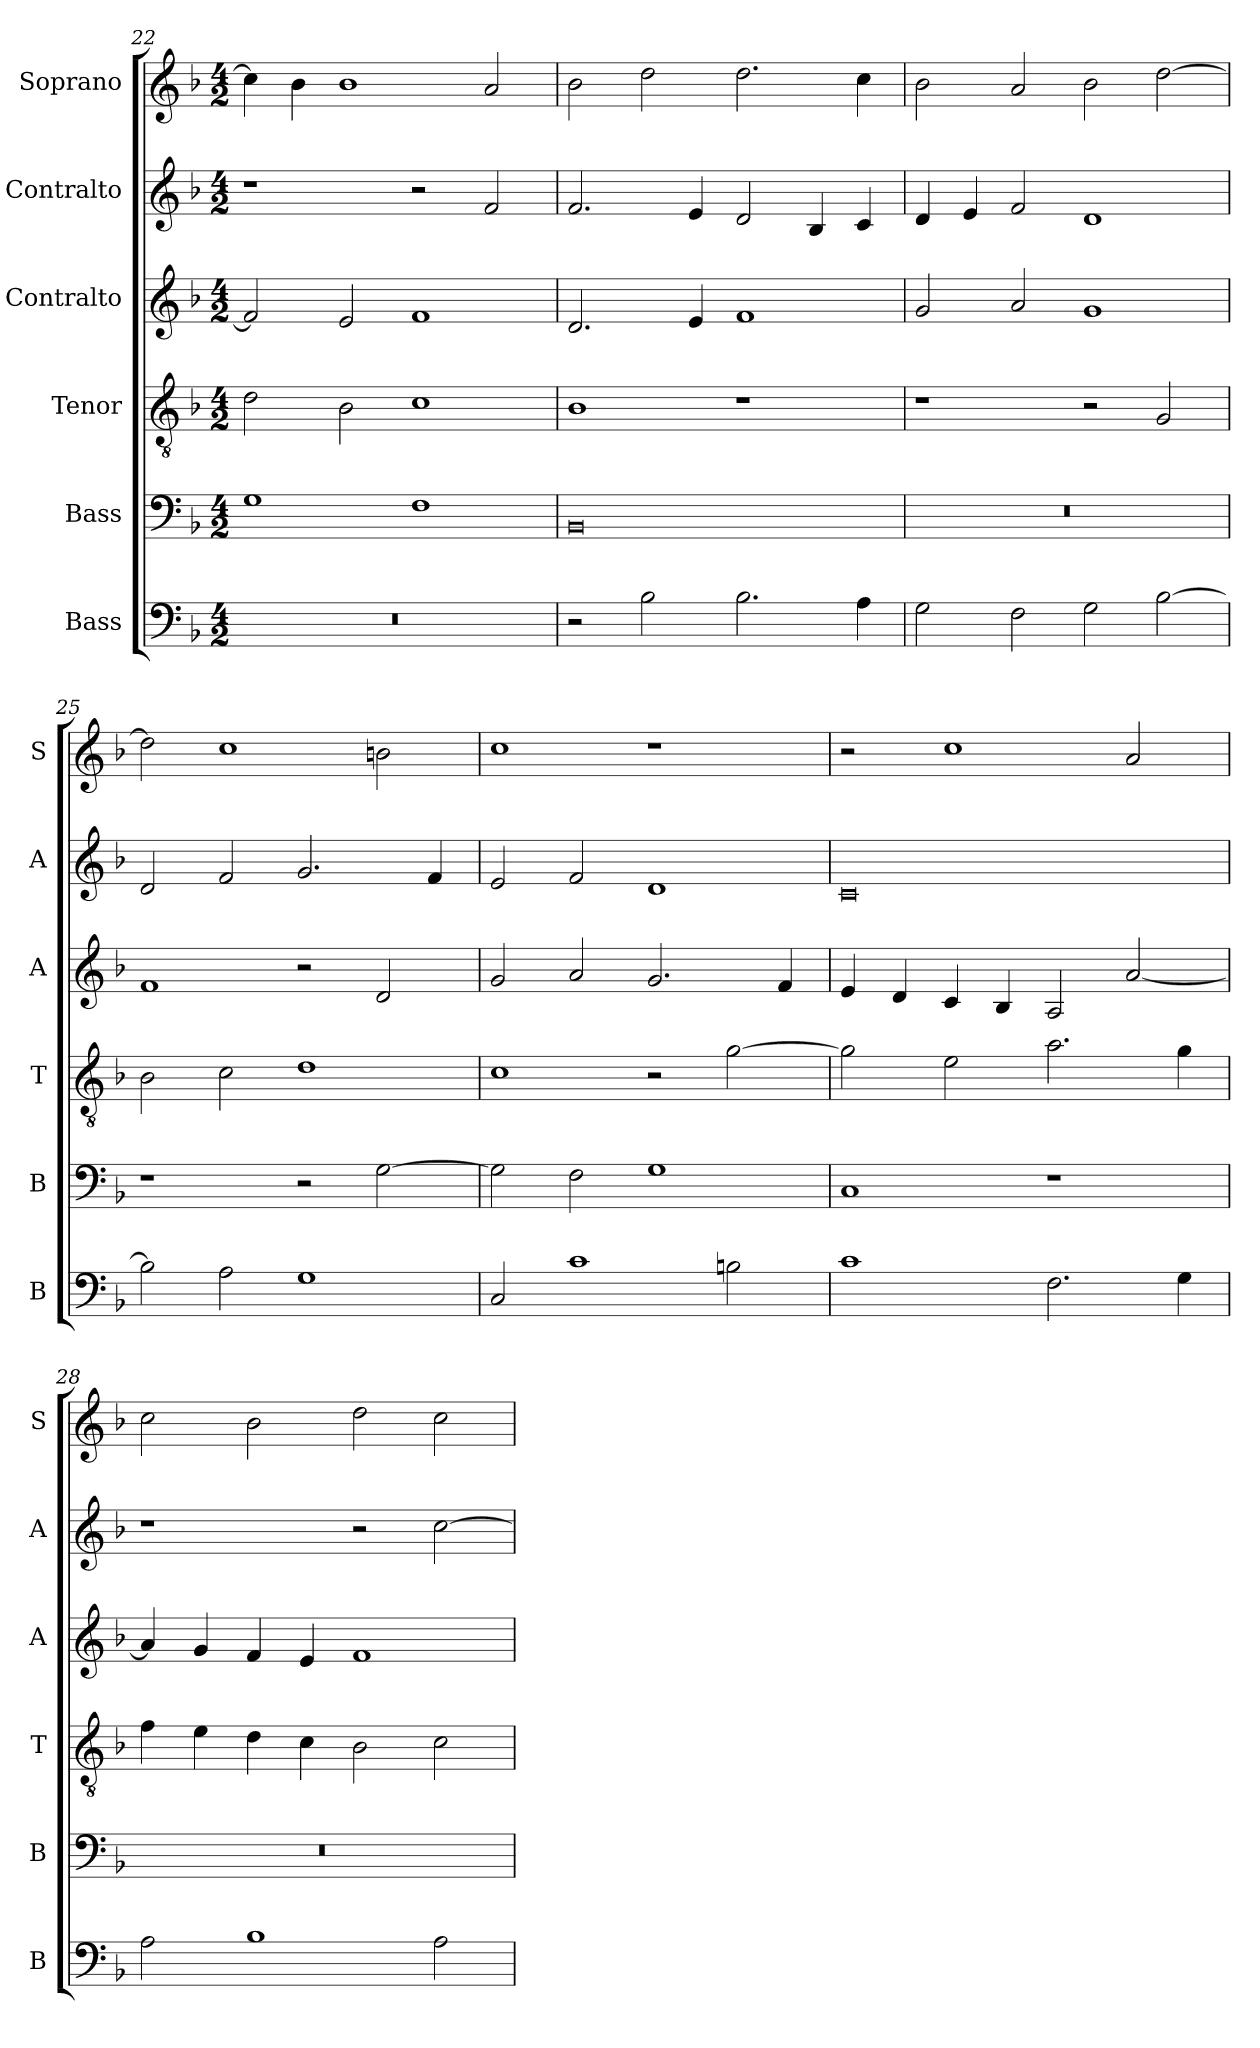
**kern	**kern	**kern	**kern	**kern	**kern
*part6	*part5	*part4	*part3	*part2	*part1
*staff6	*staff5	*staff4	*staff3	*staff2	*staff1
*I"Bass	*I"Bass	*I"Tenor	*I"Contralto	*I"Contralto	*I"Soprano
*I'B	*I'B	*I'T	*I'A	*I'A	*I'S
*clefF4	*clefF4	*clefGv2	*clefG2	*clefG2	*clefG2
*k[b-]	*k[b-]	*k[b-]	*k[b-]	*k[b-]	*k[b-]
*F:ion	*F:ion	*F:ion	*F:ion	*F:ion	*F:ion
*M4/2	*M4/2	*M4/2	*M4/2	*M4/2	*M4/2
=22	=22	=22	=22	=22	=22
0r	1G	2d	2f]	1r	4cc]
.	.	.	.	.	4b-
.	.	2B-	2e	.	1b-
.	1F	1c	1f	2r	.
.	.	.	.	2f	2a
=23	=23	=23	=23	=23	=23
2r	0BB-	1B-	2.d	2.f	2b-
2B-	.	.	.	.	2dd
.	.	.	4e	4e	.
2.B-	.	1r	1f	2d	2.dd
.	.	.	.	4B-	.
4A	.	.	.	4c	4cc
=24	=24	=24	=24	=24	=24
2G	0r	1r	2g	4d	2b-
.	.	.	.	4e	.
2F	.	.	2a	2f	2a
2G	.	2r	1g	1d	2b-
[2B-	.	2G	.	.	[2dd
=25	=25	=25	=25	=25	=25
2B-]	1r	2B-	1f	2d	2dd]
2A	.	2c	.	2f	1cc
1G	2r	1d	2r	2.g	.
.	[2G	.	2d	.	2bn
.	.	.	.	4f	.
=26	=26	=26	=26	=26	=26
2C	2G]	1c	2g	2e	1cc
1c	2F	.	2a	2f	.
.	1G	2r	2.g	1d	1r
2Bn	.	[2g	.	.	.
.	.	.	4f	.	.
=27	=27	=27	=27	=27	=27
1c	1C	2g]	4e	0c	2r
.	.	.	4d	.	.
.	.	2e	4c	.	1cc
.	.	.	4B-	.	.
2.F	1r	2.a	2A	.	.
.	.	.	[2a	.	2a
4G	.	4g	.	.	.
=28	=28	=28	=28	=28	=28
2A	0r	4f	4a]	1r	2cc
.	.	4e	4g	.	.
1B-	.	4d	4f	.	2b-
.	.	4c	4e	.	.
.	.	2B-	1f	2r	2dd
2A	.	2c	.	[2cc	2cc
=	=	=	=	=	=
*-	*-	*-	*-	*-	*-
